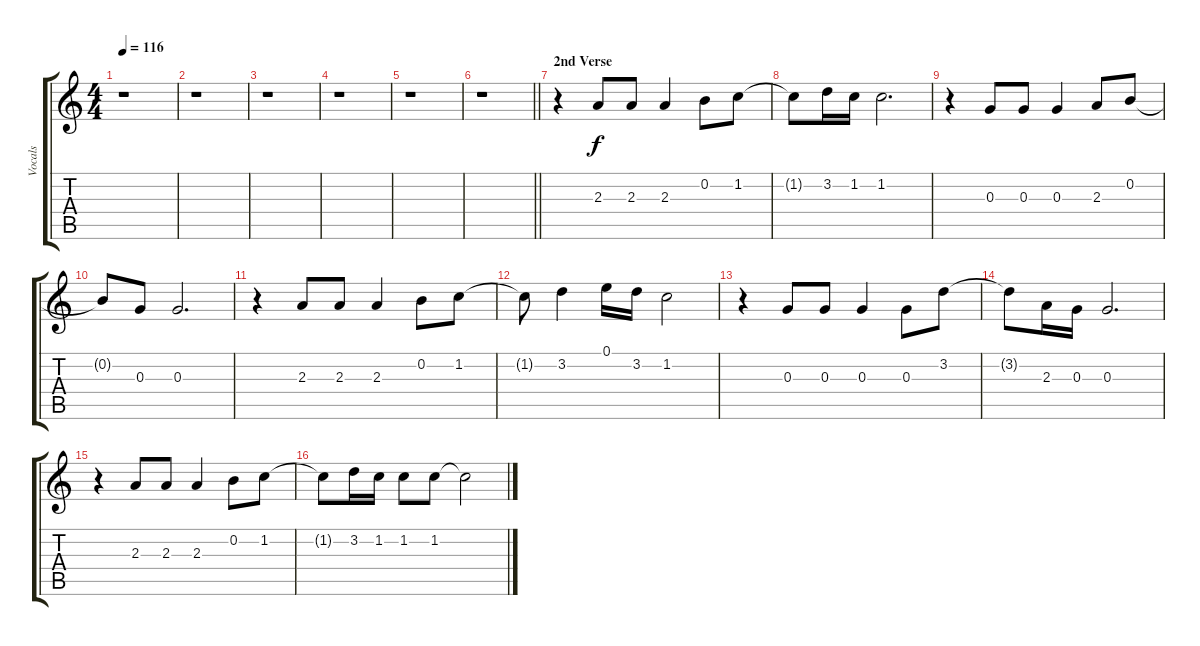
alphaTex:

\track ("Vocals" "Vocals") {instrument overdrivenguitar}
\staff {score tabs}
\tuning (E4 B3 G3 D3 A2 E2) {hide}
\ts (4 4)
\tempo 116
\clef g2
\ks aminor
r.1{dy f} |
r.1 |
r.1 |
r.1 |
r.1 |
\barLineRight lightlight
r.1 |
\section ("" "2nd Verse")
r.4 2.3.8 2.3.8 2.3.4 0.2.8 1.2.8 |
1.2{t}.8 3.2.16 1.2.16 1.2.2{d} |
r.4 0.3.8 0.3.8 0.3.4 2.3.8 0.2.8 |
0.2{t}.8 0.3.8 0.3.2{d} |
r.4 2.3.8 2.3.8 2.3.4 0.2.8 1.2.8 |
1.2{t}.8 3.2.4 0.1.16 3.2.16 1.2.2 |
r.4 0.3.8 0.3.8 0.3.4 0.3.8 3.2.8 |
3.2{t}.8 2.3.16 0.3.16 0.3.2{d} |
r.4 2.3.8 2.3.8 2.3.4 0.2.8 1.2.8 |
1.2{t}.8 3.2.16 1.2.16 1.2.8 1.2.8 1.2{t}.2
